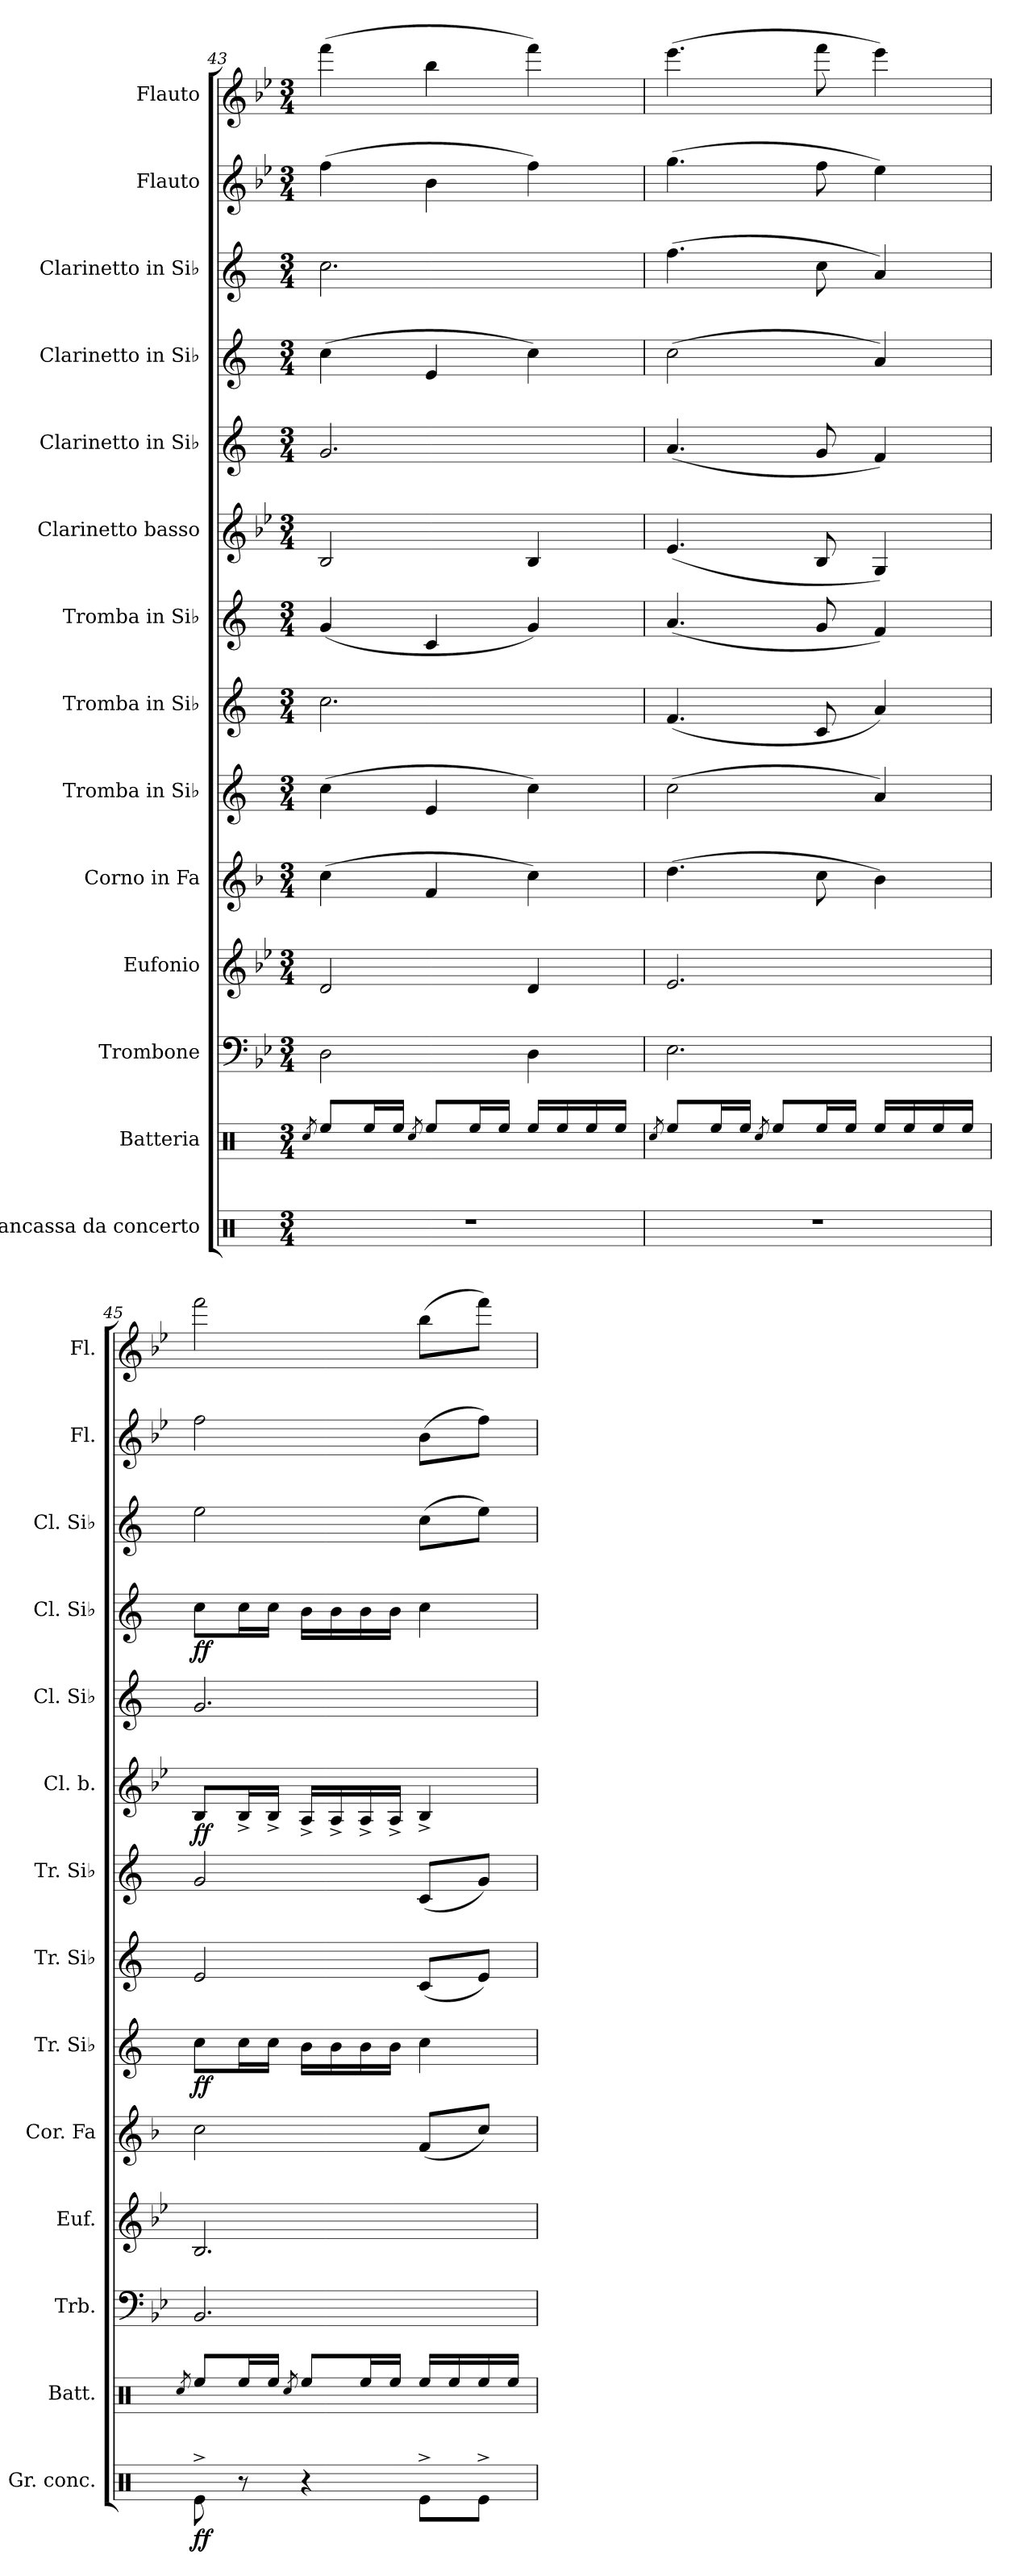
**kern	**dynam	**kern	**kern	**kern	**kern	**kern	**dynam	**kern	**kern	**kern	**dynam	**kern	**kern	**dynam	**kern	**kern	**kern
*part14	*part14	*part13	*part12	*part11	*part10	*part9	*part9	*part8	*part7	*part6	*part6	*part5	*part4	*part4	*part3	*part2	*part1
*staff14	*staff14	*staff13	*staff12	*staff11	*staff10	*staff9	*staff9	*staff8	*staff7	*staff6	*staff6	*staff5	*staff4	*staff4	*staff3	*staff2	*staff1
*I"Grancassa da concerto	*	*I"Batteria	*I"Trombone	*I"Eufonio	*I"Corno in Fa	*I"Tromba in Si♭	*	*I"Tromba in Si♭	*I"Tromba in Si♭	*I"Clarinetto basso	*	*I"Clarinetto in Si♭	*I"Clarinetto in Si♭	*	*I"Clarinetto in Si♭	*I"Flauto	*I"Flauto
*I'Gr. conc.	*	*I'Batt.	*I'Trb.	*I'Euf.	*I'Cor. Fa	*I'Tr. Si♭	*	*I'Tr. Si♭	*I'Tr. Si♭	*I'Cl. b.	*	*I'Cl. Si♭	*I'Cl. Si♭	*	*I'Cl. Si♭	*I'Fl.	*I'Fl.
*clefX	*	*clefX	*clefF4	*clefG2	*clefG2	*clefG2	*	*clefG2	*clefG2	*clefG2	*	*clefG2	*clefG2	*	*clefG2	*clefG2	*clefG2
*	*	*	*	*ITrd8c14	*ITrd4c7	*ITrd1c2	*	*ITrd1c2	*ITrd1c2	*ITrd8c14	*	*ITrd1c2	*ITrd1c2	*	*ITrd1c2	*	*
*k[]	*	*k[]	*k[b-e-]	*k[b-e-]	*k[b-e-]	*k[b-e-]	*	*k[b-e-]	*k[b-e-]	*k[b-e-]	*	*k[b-e-]	*k[b-e-]	*	*k[b-e-]	*k[b-e-]	*k[b-e-]
*M3/4	*	*M3/4	*M3/4	*M3/4	*M3/4	*M3/4	*	*M3/4	*M3/4	*M3/4	*	*M3/4	*M3/4	*	*M3/4	*M3/4	*M3/4
=43	=43	=43	=43	=43	=43	=43	=43	=43	=43	=43	=43	=43	=43	=43	=43	=43	=43
.	.	8qRcc/	.	.	.	.	.	.	.	.	.	.	.	.	.	.	.
2.r	.	8Ree/L	2D\	2D/	(>4f\	(>4b-\	.	2.b-\	(>4f/	2BB-/	.	2.f/	(>4b-\	.	2.b-\	(>4ff\	(>4fff\
.	.	16Ree/L	.	.	.	.	.	.	.	.	.	.	.	.	.	.	.
.	.	16Ree/JJ	.	.	.	.	.	.	.	.	.	.	.	.	.	.	.
.	.	8qRcc/	.	.	.	.	.	.	.	.	.	.	.	.	.	.	.
.	.	8Ree/L	.	.	4B-/	4d/	.	.	4B-/	.	.	.	4d/	.	.	4b-\	4bb-\
.	.	16Ree/L	.	.	.	.	.	.	.	.	.	.	.	.	.	.	.
.	.	16Ree/JJ	.	.	.	.	.	.	.	.	.	.	.	.	.	.	.
.	.	16Ree/LL	4D\	4D/	4f\)	4b-\)	.	.	4f/)	4BB-/	.	.	4b-\)	.	.	4ff\)	4fff\)
.	.	16Ree/	.	.	.	.	.	.	.	.	.	.	.	.	.	.	.
.	.	16Ree/	.	.	.	.	.	.	.	.	.	.	.	.	.	.	.
.	.	16Ree/JJ	.	.	.	.	.	.	.	.	.	.	.	.	.	.	.
!!LO:PB:g=z
=44	=44	=44	=44	=44	=44	=44	=44	=44	=44	=44	=44	=44	=44	=44	=44	=44	=44
.	.	8qRcc/	.	.	.	.	.	.	.	.	.	.	.	.	.	.	.
2.r	.	8Ree/L	2.E-\	2.E-/	(>4.g\	(>2b-\	.	(<4.e-/	(<4.g/	(<4.E-/	.	(<4.g/	(>2b-\	.	(>4.ee-\	(>4.gg\	(>4.eee-\
.	.	16Ree/L	.	.	.	.	.	.	.	.	.	.	.	.	.	.	.
.	.	16Ree/JJ	.	.	.	.	.	.	.	.	.	.	.	.	.	.	.
.	.	8qRcc/	.	.	.	.	.	.	.	.	.	.	.	.	.	.	.
.	.	8Ree/L	.	.	.	.	.	.	.	.	.	.	.	.	.	.	.
.	.	16Ree/L	.	.	8f\	.	.	8B-/	8f/	8BB-/	.	8f/	.	.	8b-\	8ff\	8fff\
.	.	16Ree/JJ	.	.	.	.	.	.	.	.	.	.	.	.	.	.	.
.	.	16Ree/LL	.	.	4e-\)	4g/)	.	4g/)	4e-/)	4GG/)	.	4e-/)	4g/)	.	4g/)	4ee-\)	4eee-\)
.	.	16Ree/	.	.	.	.	.	.	.	.	.	.	.	.	.	.	.
.	.	16Ree/	.	.	.	.	.	.	.	.	.	.	.	.	.	.	.
.	.	16Ree/JJ	.	.	.	.	.	.	.	.	.	.	.	.	.	.	.
=45	=45	=45	=45	=45	=45	=45	=45	=45	=45	=45	=45	=45	=45	=45	=45	=45	=45
.	.	8qRcc/	.	.	.	.	.	.	.	.	.	.	.	.	.	.	.
!	!LO:DY:b	!	!	!	!	!	!LO:DY:b	!	!	!	!LO:DY:b	!	!	!LO:DY:b	!	!	!
8Re^\	ff	8Ree/L	2.BB-/	2.BB-/	2f\	8b-\L	ff	2d/	2f/	8BB-/L	ff	2.f/	8b-\L	ff	2dd\	2ff\	2fff\
8r	.	16Ree/L	.	.	.	16b-\L	.	.	.	16BB-^/L	.	.	16b-\L	.	.	.	.
.	.	16Ree/JJ	.	.	.	16b-\JJ	.	.	.	16BB-^/JJ	.	.	16b-\JJ	.	.	.	.
.	.	8qRcc/	.	.	.	.	.	.	.	.	.	.	.	.	.	.	.
4r	.	8Ree/L	.	.	.	16a\LL	.	.	.	16AA^/LL	.	.	16a\LL	.	.	.	.
.	.	.	.	.	.	16a\	.	.	.	16AA^/	.	.	16a\	.	.	.	.
.	.	16Ree/L	.	.	.	16a\	.	.	.	16AA^/	.	.	16a\	.	.	.	.
.	.	16Ree/JJ	.	.	.	16a\JJ	.	.	.	16AA^/JJ	.	.	16a\JJ	.	.	.	.
8Re^\L	.	16Ree/LL	.	.	(<8B-/L	4b-\	.	(<8B-/L	(<8B-/L	4BB-^/	.	.	4b-\	.	(>8b-\L	(>8b-\L	(>8bb-\L
.	.	16Ree/	.	.	.	.	.	.	.	.	.	.	.	.	.	.	.
8Re^\J	.	16Ree/	.	.	8f/J)	.	.	8d/J)	8f/J)	.	.	.	.	.	8dd\J)	8ff\J)	8fff\J)
.	.	16Ree/JJ	.	.	.	.	.	.	.	.	.	.	.	.	.	.	.
=	=	=	=	=	=	=	=	=	=	=	=	=	=	=	=	=	=
*-	*-	*-	*-	*-	*-	*-	*-	*-	*-	*-	*-	*-	*-	*-	*-	*-	*-
